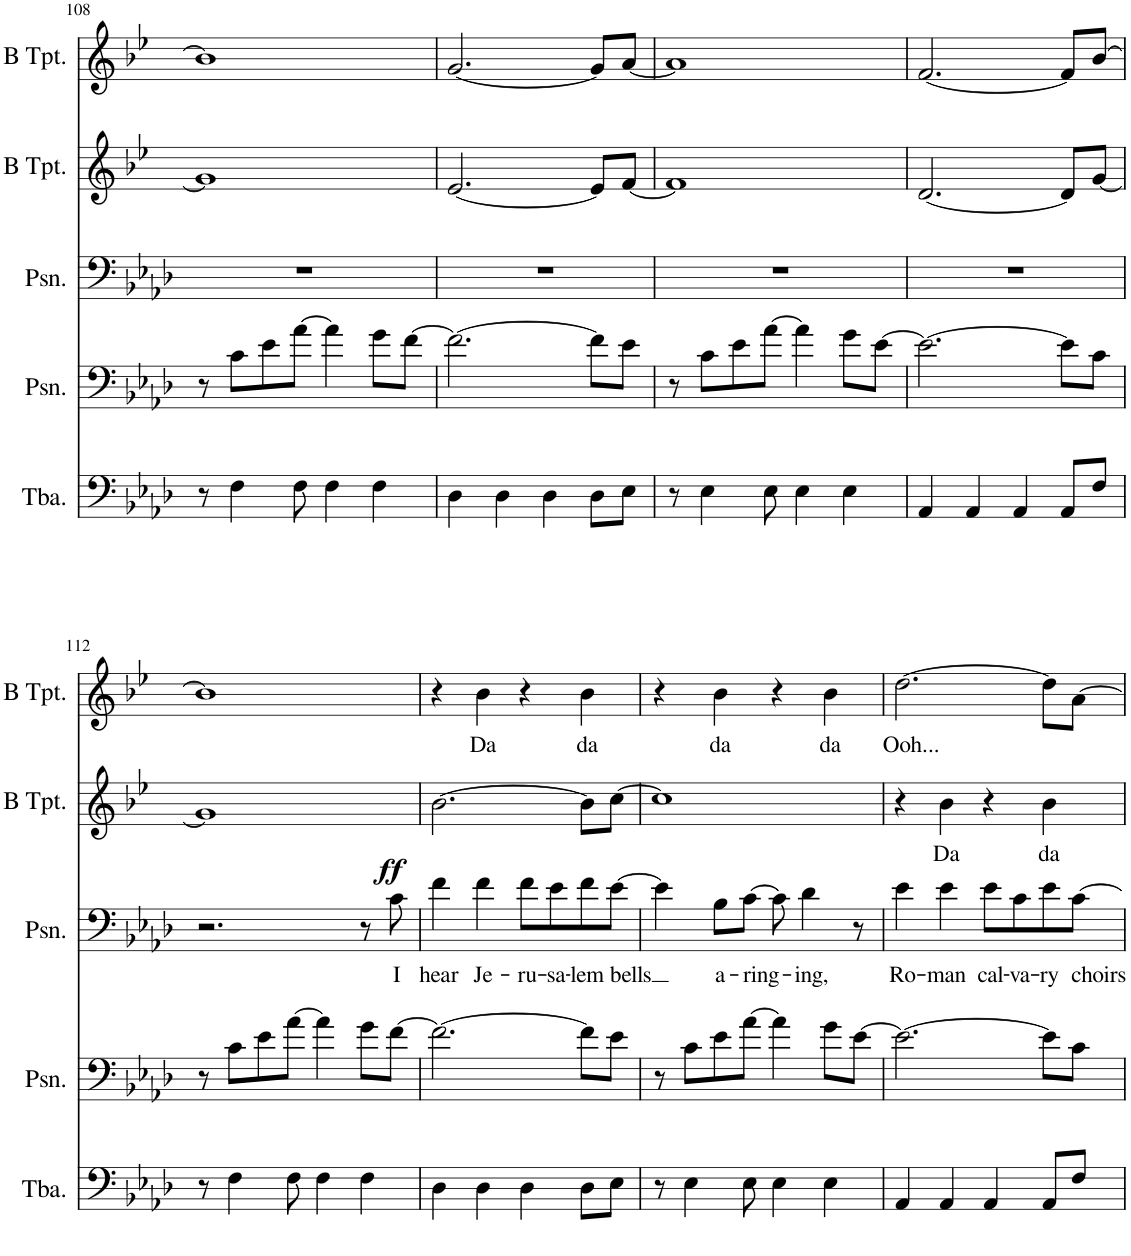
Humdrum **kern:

**kern	**kern	**kern	**text	**dynam	**kern	**text	**kern	**text
*part5	*part4	*part3	*part3	*part3	*part2	*part2	*part1	*part1
*staff5	*staff4	*staff3	*staff3	*staff3	*staff2	*staff2	*staff1	*staff1
*I"Tuba	*I"Posaune	*I"Posaune	*	*	*I"Trompete in B	*	*I"Trompete in B	*
*I'Tba.	*I'Psn.	*I'Psn.	*	*	*	*	*	*
!!LO:PB:g=z
*clefF4	*clefF4	*clefF4	*	*	*clefG2	*	*clefG2	*
*	*	*	*	*	*Trd1c2	*	*Trd1c2	*
*k[b-e-a-d-]	*k[b-e-a-d-]	*k[b-e-a-d-]	*	*	*k[b-e-]	*	*k[b-e-]	*
*M4/4	*M4/4	*M4/4	*	*	*M4/4	*	*M4/4	*
=108	=108	=108	=108	=108	=108	=108	=108	=108
8r	8r	1r	.	.	1g]	.	1b-]	.
4F\	8c\L	.	.	.	.	.	.	.
.	8e-\	.	.	.	.	.	.	.
8F\	[8a-\J	.	.	.	.	.	.	.
4F\	4a-\]	.	.	.	.	.	.	.
4F\	8g\L	.	.	.	.	.	.	.
.	[8f\J	.	.	.	.	.	.	.
=109	=109	=109	=109	=109	=109	=109	=109	=109
4D-\	2.f\_	1r	.	.	[2.e-/	.	[2.g/	.
4D-\	.	.	.	.	.	.	.	.
4D-\	.	.	.	.	.	.	.	.
8D-\L	8f\L]	.	.	.	8e-/L]	.	8g/L]	.
8E-\J	8e-\J	.	.	.	[8f/J	.	[8a/J	.
=110	=110	=110	=110	=110	=110	=110	=110	=110
8r	8r	1r	.	.	1f]	.	1a]	.
4E-\	8c\L	.	.	.	.	.	.	.
.	8e-\	.	.	.	.	.	.	.
8E-\	[8a-\J	.	.	.	.	.	.	.
4E-\	4a-\]	.	.	.	.	.	.	.
4E-\	8g\L	.	.	.	.	.	.	.
.	[8e-\J	.	.	.	.	.	.	.
=111	=111	=111	=111	=111	=111	=111	=111	=111
4AA-/	2.e-\_	1r	.	.	[2.d/	.	[2.f/	.
4AA-/	.	.	.	.	.	.	.	.
4AA-/	.	.	.	.	.	.	.	.
8AA-/L	8e-\L]	.	.	.	8d/L]	.	8f/L]	.
8F/J	8c\J	.	.	.	[8g/J	.	[8b-/J	.
!!LO:LB:g=z
=112	=112	=112	=112	=112	=112	=112	=112	=112
8r	8r	2.r	.	.	1g]	.	1b-]	.
4F\	8c\L	.	.	.	.	.	.	.
.	8e-\	.	.	.	.	.	.	.
8F\	[8a-\J	.	.	.	.	.	.	.
4F\	4a-\]	.	.	.	.	.	.	.
4F\	8g\L	8r	.	.	.	.	.	.
!	!	!	!LO:LY:b	!LO:DY:a	!	!	!	!
.	[8f\J	8c\	I	ff	.	.	.	.
=113	=113	=113	=113	=113	=113	=113	=113	=113
!	!	!	!LO:LY:b	!	!	!	!	!
4D-\	2.f\_	4f\	hear	.	[2.b-\	.	4r	.
!	!	!	!LO:LY:b	!	!	!	!	!LO:LY:b
4D-\	.	4f\	Je-	.	.	.	4b-\	Da
!	!	!	!LO:LY:b	!	!	!	!	!
4D-\	.	8f\L	ru-	.	.	.	4r	.
!	!	!	!LO:LY:b	!	!	!	!	!
.	.	8e-\	-sa-	.	.	.	.	.
!	!	!	!LO:LY:b	!	!	!	!	!LO:LY:b
8D-\L	8f\L]	8f\	-lem	.	8b-\L]	.	4b-\	da
!	!	!	!LO:LY:b	!	!	!	!	!
8E-\J	8e-\J	[8e-\J	bells	.	[8cc\J	.	.	.
=114	=114	=114	=114	=114	=114	=114	=114	=114
8r	8r	4e-\]	.	.	1cc]	.	4r	.
4E-\	8c\L	.	.	.	.	.	.	.
!	!	!	!LO:LY:b	!	!	!	!	!LO:LY:b
.	8e-\	8B-\L	a-	.	.	.	4b-\	da
!	!	!	!LO:LY:b	!	!	!	!	!
8E-\	[8a-\J	[8c\J	-ring-	.	.	.	.	.
4E-\	4a-\]	8c\]	.	.	.	.	4r	.
!	!	!	!LO:LY:b	!	!	!	!	!
.	.	4d-\	-ing,	.	.	.	.	.
!	!	!	!	!	!	!	!	!LO:LY:b
4E-\	8g\L	.	.	.	.	.	4b-\	da
.	[8e-\J	8r	.	.	.	.	.	.
=115	=115	=115	=115	=115	=115	=115	=115	=115
!	!	!	!LO:LY:b	!	!	!	!	!LO:LY:b
4AA-/	2.e-\_	4e-\	Ro-	.	4r	.	[2.dd\	Ooh...
!	!	!	!LO:LY:b	!	!	!LO:LY:b	!	!
4AA-/	.	4e-\	-man	.	4b-\	Da	.	.
!	!	!	!LO:LY:b	!	!	!	!	!
4AA-/	.	8e-\L	cal-	.	4r	.	.	.
!	!	!	!LO:LY:b	!	!	!	!	!
.	.	8c\	-va-	.	.	.	.	.
!	!	!	!LO:LY:b	!	!	!LO:LY:b	!	!
8AA-/L	8e-\L]	8e-\	-ry	.	4b-\	da	8dd\L]	.
!	!	!	!LO:LY:b	!	!	!	!	!
8F/J	8c\J	[8c\J	choirs	.	.	.	[8a\J	.
=	=	=	=	=	=	=	=	=
*-	*-	*-	*-	*-	*-	*-	*-	*-
